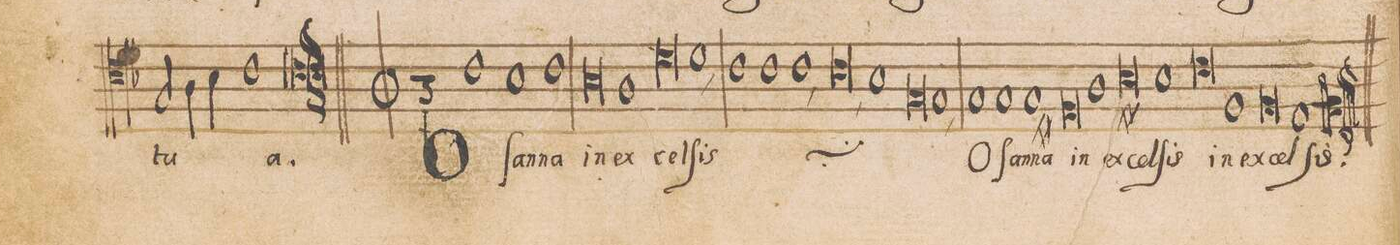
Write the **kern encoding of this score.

**kern	**text
*I"TENOR	*
*clefC4	*
*k[b-]	*
*met(c|)	*
*M2/1	*
2G/	tu-
4A\	.
4B-\	.
=30	=30
1c	.
1c	-a.
=31||	=31||
*M3/2	*
*met(3/1)	*
2c\	O-
2B-\	-ſan-
2c\	-na
=32	=32
1B-	in
2A\	ex-
=33	=33
1d	-cel-
2d,\	-ſis
=34	=34
*	*ij
2c\	O-
2c\	-ſan-
2c\	-na
=35	=35
1c,	in
2B-\	ex-
=36	=36
1G	-cel-
2G,/	-ſis
=37	=37
*	*Xij
2G/	O-
2G/	-ſan-
2G/	-na
=38	=38
1F#X	in
2A\	ex-
=39	=39
1Bn	-cel-
2B\	-ſis
=40	=40
1c	in
2F/	ex-
=41	=41
1F	-cel-
2E/	.
=42	=42
1F	-ſis.
2ryy	.
=43||	=43||
*M2/1	*
*met(c|)	*
*-	*-
